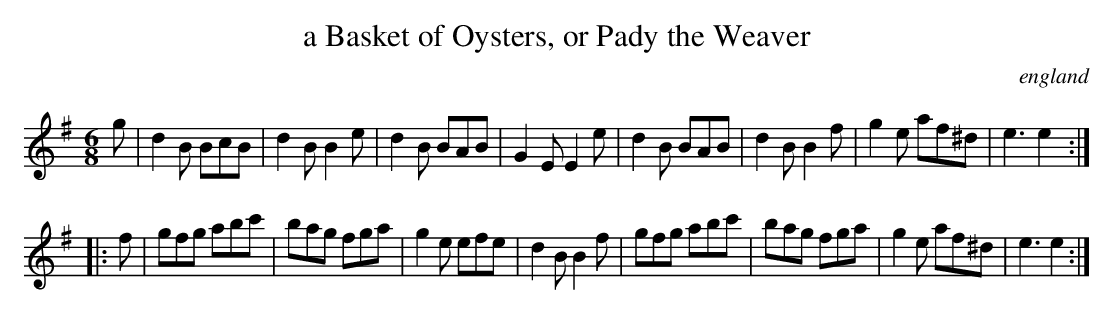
X:1
T:a Basket of Oysters, or Pady the Weaver
O:england
M:6/8
K:Em
g|\
d2B BcB| d2B B2e| d2B BAB| G2E E2e|\
d2B BAB| d2B B2f| g2e af^d| e3 e2::
f|\
gfg abc'| bag fga| g2e efe| d2B B2f|\
gfg abc'| bag fga| g2e af^d| e3 e2:|
